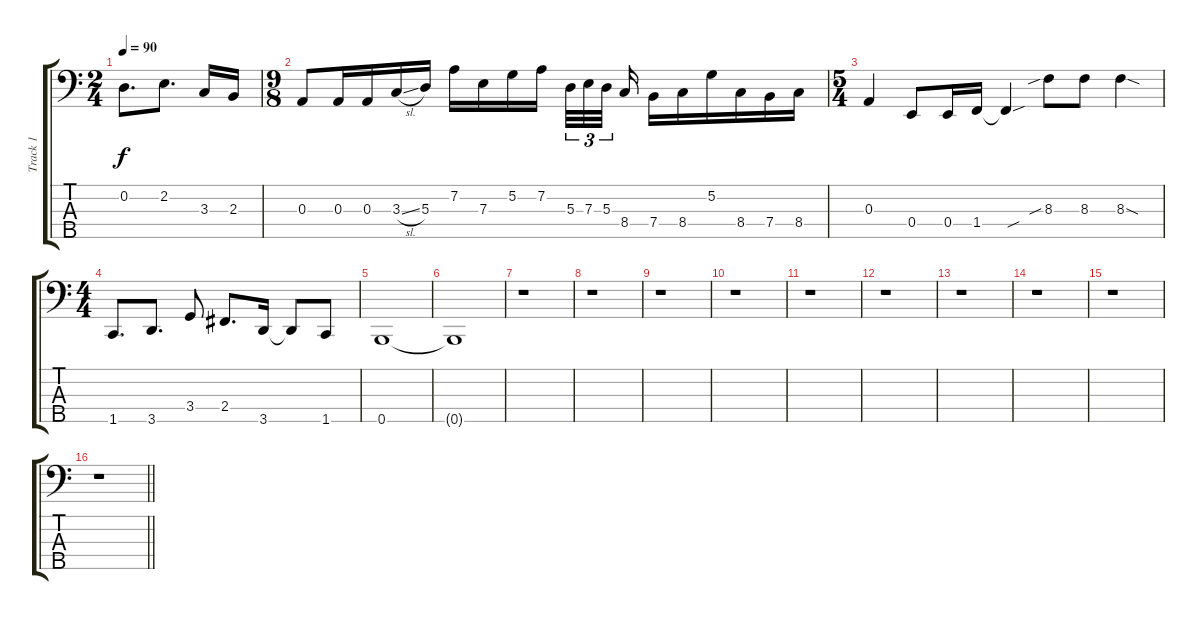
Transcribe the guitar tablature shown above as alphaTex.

\track ("Track 1" "Track 1") {instrument electricbassfinger}
\staff {score tabs}
\tuning (G2 D2 A1 E1 B0) {hide}
\ts (2 4)
\tempo 90
\clef f4
\ks c
0.2.8{d dy f} 2.2.8{d} 3.3.16 2.3.16 |
\ts (9 8)
0.3.8 0.3.16 0.3.16 3.3{sl}.16 5.3.16 7.2.16 7.3.16 5.2.16 7.2.16{beam splitsecondary} 5.3.32{tu (3 2)} 7.3.32{tu (3 2)} 5.3.32{tu (3 2) beam splitsecondary} 8.4.16 7.4.16 8.4.16 5.2.16 8.4.16 7.4.16 8.4.16 |
\ts (5 4)
0.3.4 0.4.8 0.4.16 1.4.16 1.4{sou t}.4 8.3{sib}.8 8.3.8 8.3{sod}.4 |
\ts (4 4)
1.5.8{d} 3.5.8{d} 3.4.8 2.4.8{d} 3.5.16 3.5{t}.8 1.5.8 |
0.5.1 |
0.5{t}.1 |
r.1 |
r.1 |
r.1 |
r.1 |
r.1 |
r.1 |
r.1 |
r.1 |
r.1 |
\barLineRight lightlight
r.1
